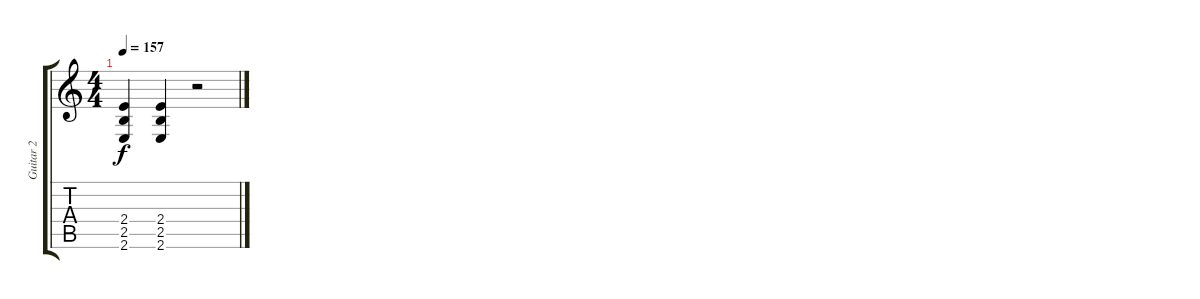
\track ("Guitar 2" "Guitar 2") {instrument overdrivenguitar}
\staff {score tabs}
\tuning (E4 B3 G3 D3 A2 D2) {hide}
\ts (4 4)
\tempo 157
\clef g2
\ks c
(2.4 2.5 2.6).4{dy f} (2.4 2.5 2.6).4 r.2
